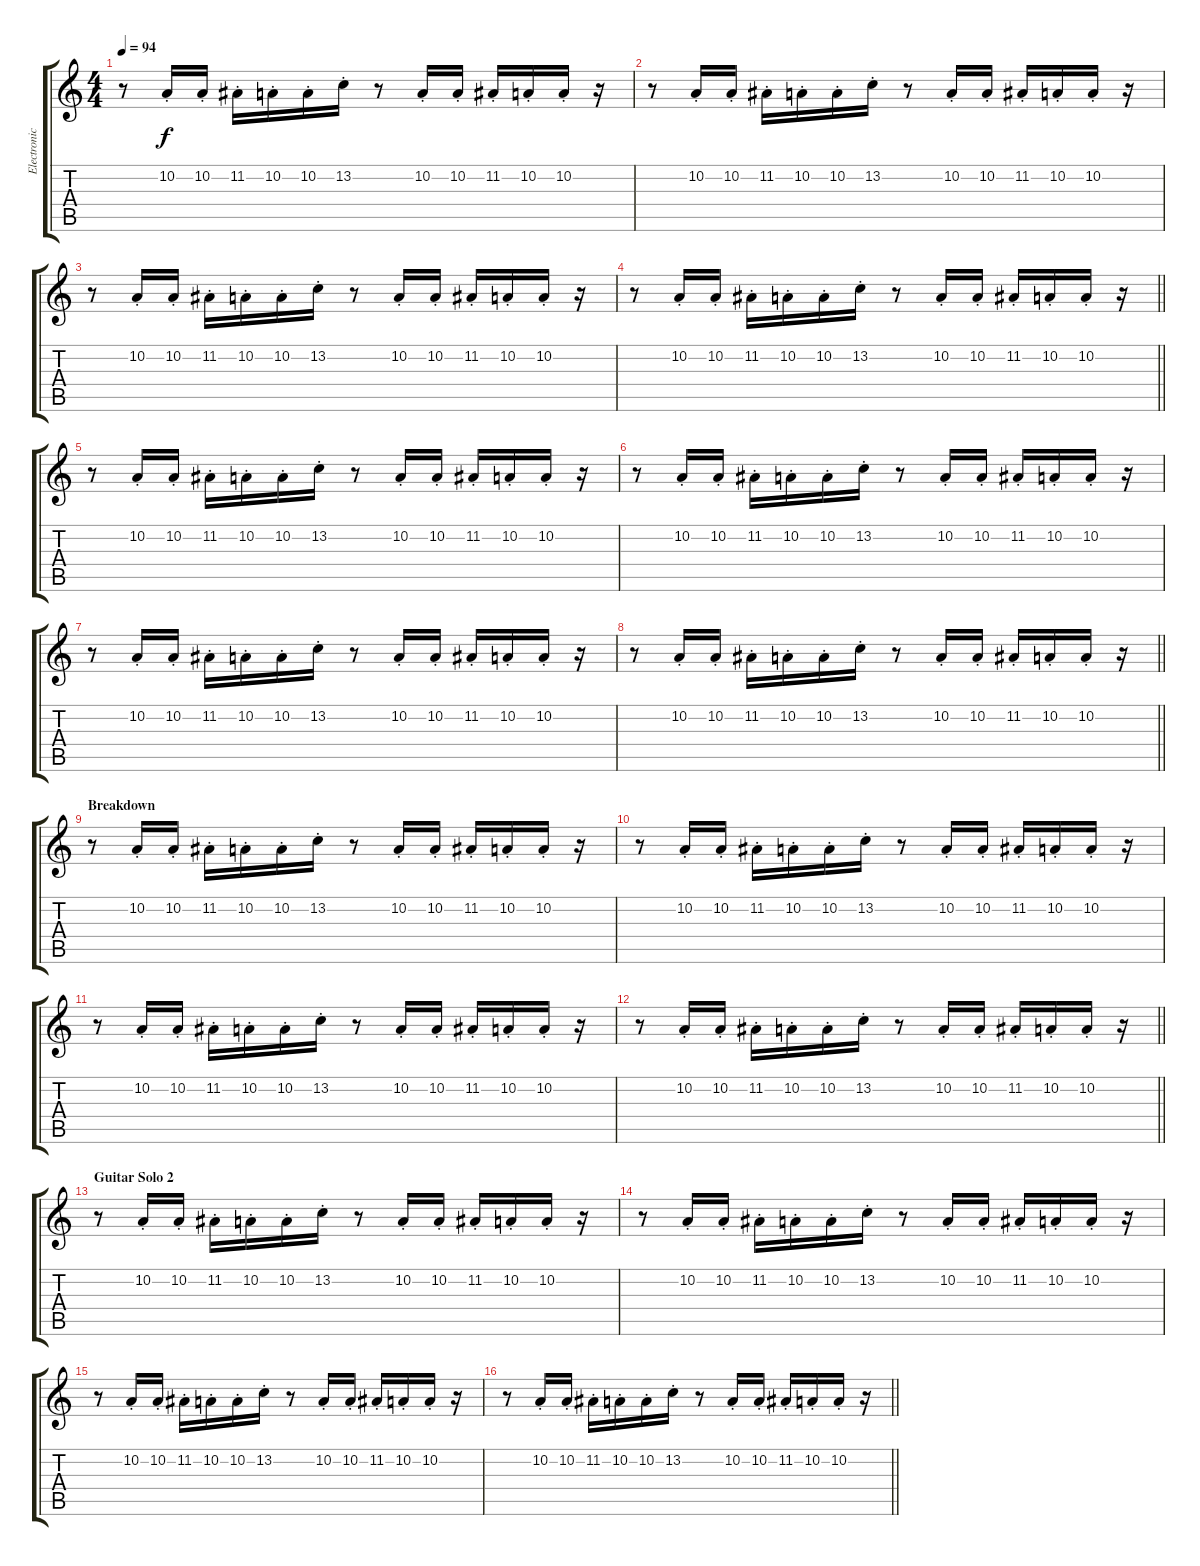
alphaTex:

\track ("Electronic Percussion Instrument 1" "Electronic") {instrument vibraphone}
\staff {score tabs}
\tuning (E4 B3 G3 D3 A2 E2) {hide}
\ts (4 4)
\tempo 94
\clef g2
\ks c
r.8{dy f} 10.2{st}.16 10.2{st}.16 11.2{st}.16 10.2{st}.16 10.2{st}.16 13.2{st}.16 r.8 10.2{st}.16 10.2{st}.16 11.2{st}.16 10.2{st}.16 10.2{st}.16 r.16 |
r.8 10.2{st}.16 10.2{st}.16 11.2{st}.16 10.2{st}.16 10.2{st}.16 13.2{st}.16 r.8 10.2{st}.16 10.2{st}.16 11.2{st}.16 10.2{st}.16 10.2{st}.16 r.16 |
r.8 10.2{st}.16 10.2{st}.16 11.2{st}.16 10.2{st}.16 10.2{st}.16 13.2{st}.16 r.8 10.2{st}.16 10.2{st}.16 11.2{st}.16 10.2{st}.16 10.2{st}.16 r.16 |
\barLineRight lightlight
r.8 10.2{st}.16 10.2{st}.16 11.2{st}.16 10.2{st}.16 10.2{st}.16 13.2{st}.16 r.8 10.2{st}.16 10.2{st}.16 11.2{st}.16 10.2{st}.16 10.2{st}.16 r.16 |
r.8 10.2{st}.16 10.2{st}.16 11.2{st}.16 10.2{st}.16 10.2{st}.16 13.2{st}.16 r.8 10.2{st}.16 10.2{st}.16 11.2{st}.16 10.2{st}.16 10.2{st}.16 r.16 |
r.8 10.2{st}.16 10.2{st}.16 11.2{st}.16 10.2{st}.16 10.2{st}.16 13.2{st}.16 r.8 10.2{st}.16 10.2{st}.16 11.2{st}.16 10.2{st}.16 10.2{st}.16 r.16 |
r.8 10.2{st}.16 10.2{st}.16 11.2{st}.16 10.2{st}.16 10.2{st}.16 13.2{st}.16 r.8 10.2{st}.16 10.2{st}.16 11.2{st}.16 10.2{st}.16 10.2{st}.16 r.16 |
\barLineRight lightlight
r.8 10.2{st}.16 10.2{st}.16 11.2{st}.16 10.2{st}.16 10.2{st}.16 13.2{st}.16 r.8 10.2{st}.16 10.2{st}.16 11.2{st}.16 10.2{st}.16 10.2{st}.16 r.16 |
\section ("" "Breakdown")
r.8 10.2{st}.16 10.2{st}.16 11.2{st}.16 10.2{st}.16 10.2{st}.16 13.2{st}.16 r.8 10.2{st}.16 10.2{st}.16 11.2{st}.16 10.2{st}.16 10.2{st}.16 r.16 |
r.8 10.2{st}.16 10.2{st}.16 11.2{st}.16 10.2{st}.16 10.2{st}.16 13.2{st}.16 r.8 10.2{st}.16 10.2{st}.16 11.2{st}.16 10.2{st}.16 10.2{st}.16 r.16 |
r.8 10.2{st}.16 10.2{st}.16 11.2{st}.16 10.2{st}.16 10.2{st}.16 13.2{st}.16 r.8 10.2{st}.16 10.2{st}.16 11.2{st}.16 10.2{st}.16 10.2{st}.16 r.16 |
\barLineRight lightlight
r.8 10.2{st}.16 10.2{st}.16 11.2{st}.16 10.2{st}.16 10.2{st}.16 13.2{st}.16 r.8 10.2{st}.16 10.2{st}.16 11.2{st}.16 10.2{st}.16 10.2{st}.16 r.16 |
\section ("" "Guitar Solo 2")
r.8 10.2{st}.16 10.2{st}.16 11.2{st}.16 10.2{st}.16 10.2{st}.16 13.2{st}.16 r.8 10.2{st}.16 10.2{st}.16 11.2{st}.16 10.2{st}.16 10.2{st}.16 r.16 |
r.8 10.2{st}.16 10.2{st}.16 11.2{st}.16 10.2{st}.16 10.2{st}.16 13.2{st}.16 r.8 10.2{st}.16 10.2{st}.16 11.2{st}.16 10.2{st}.16 10.2{st}.16 r.16 |
r.8 10.2{st}.16 10.2{st}.16 11.2{st}.16 10.2{st}.16 10.2{st}.16 13.2{st}.16 r.8 10.2{st}.16 10.2{st}.16 11.2{st}.16 10.2{st}.16 10.2{st}.16 r.16 |
\barLineRight lightlight
r.8 10.2{st}.16 10.2{st}.16 11.2{st}.16 10.2{st}.16 10.2{st}.16 13.2{st}.16 r.8 10.2{st}.16 10.2{st}.16 11.2{st}.16 10.2{st}.16 10.2{st}.16 r.16
